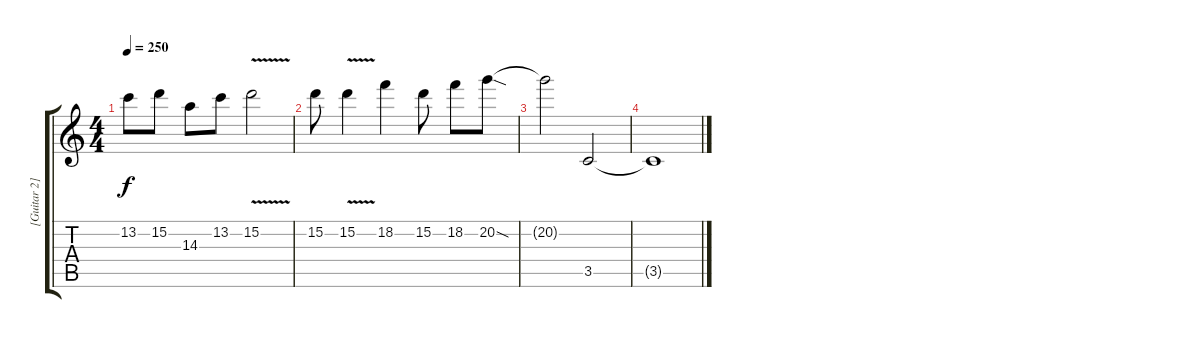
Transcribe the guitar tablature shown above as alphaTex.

\track ("[Guitar 2]" "[Guitar 2]") {instrument overdrivenguitar}
\staff {score tabs}
\tuning (E4 B3 G3 D3 A2 E2) {hide}
\ts (4 4)
\tempo 250
\clef g2
\ks c
13.2.8{dy f} 15.2.8 14.3.8 13.2.8 15.2{v}.2 |
15.2.8 15.2{v}.4 18.2.4 15.2.8 18.2.8 20.2{sod}.8 |
20.2{t}.2 3.5.2 |
3.5{t}.1
